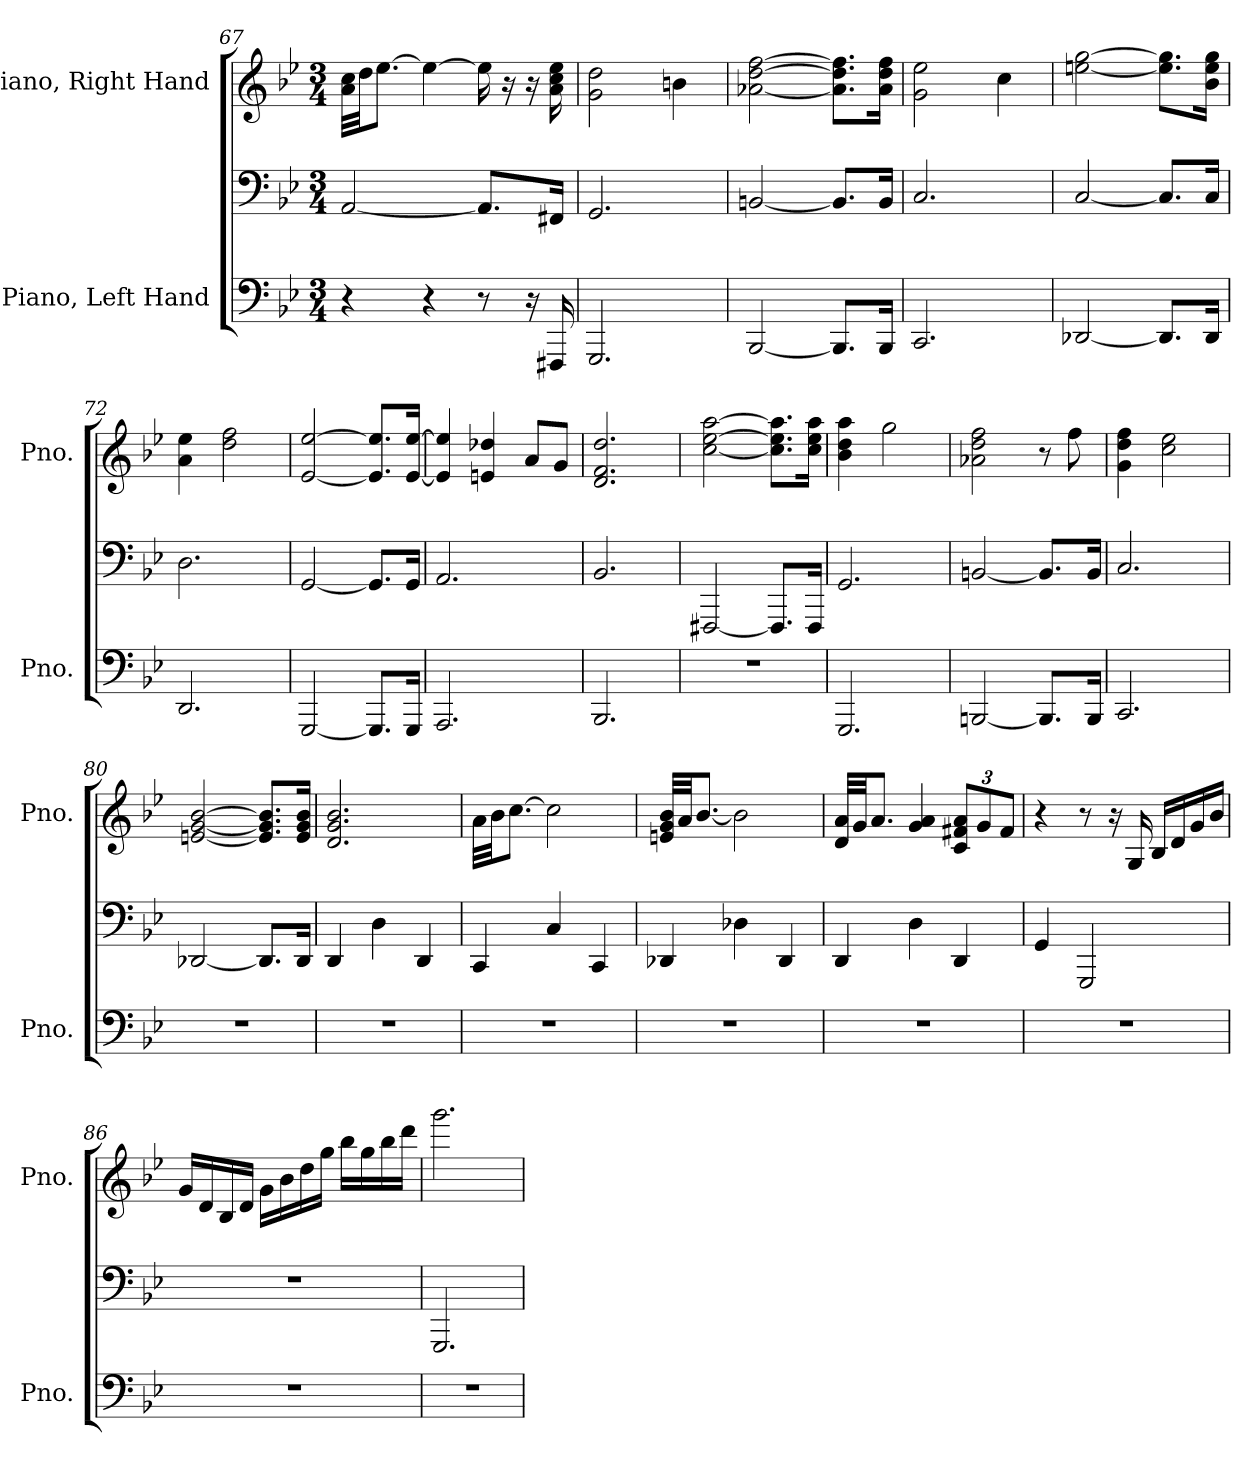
**kern	**kern	**kern
*part2	*part2	*part1
*staff3	*staff2	*staff1
*I"Piano, Left Hand	*	*I"Piano, Right Hand
*I'Pno.	*	*I'Pno.
!!LO:PB:g=z
*clefF4	*clefF4	*clefG2
*k[b-e-]	*k[b-e-]	*k[b-e-]
*M3/4	*M3/4	*M3/4
=67	=67	=67
4r	[2AA/	32a\ 32cc\LLL
.	.	32dd\JJ
.	.	[8.ee-\J
4r	.	4ee-\_
8r	8.AA/L]	16ee-\]
.	.	16r
16r	.	16r
16FFF#X/	16FF#X/Jk	16a\ 16cc\ 16ee-\
=68	=68	=68
2.GGG/	2.GG/	2g\ 2dd\
.	.	4bn\
=69	=69	=69
[2BBB-/	[2BBn/	[2a-X\ [2dd\ [2ff\
8.BBB-/L]	8.BB/L]	8.a-\] 8.dd\] 8.ff\]L
16BBB-/Jk	16BB/Jk	16a-\ 16dd\ 16ff\Jk
=70	=70	=70
2.CC/	2.C/	2g\ 2ee-\
.	.	4cc\
=71	=71	=71
[2DD-X/	[2C/	[2een\ [2gg\
8.DD-/L]	8.C/L]	8.ee\] 8.gg\]L
16DD-/Jk	16C/Jk	16b-\ 16ee\ 16gg\Jk
=72	=72	=72
2.DD/	2.D\	4a\ 4ee-\
.	.	2dd\ 2ff\
=73	=73	=73
[2GGG/	[2GG/	[2e-/ [2ee-/
8.GGG/L]	8.GG/L]	8.e-/] 8.ee-/]L
16GGG/Jk	16GG/Jk	[16e-/ [16ee-/Jk
!!LO:LB:g=z
=74	=74	=74
2.AAA/	2.AA/	4e-/] 4ee-/]
.	.	4en/ 4dd-X/
.	.	8a/L
.	.	8g/J
=75	=75	=75
2.BBB-/	2.BB-/	2.d/ 2.f/ 2.dd/
=76	=76	=76
2.r	[2FFF#X/	[2cc\ [2ee-\ [2aa\
.	8.FFF#/L]	8.cc\] 8.ee-\] 8.aa\]L
.	16FFF#/Jk	16cc\ 16ee-\ 16aa\Jk
=77	=77	=77
2.GGG/	2.GG/	4b-\ 4dd\ 4aa\
.	.	2gg\
=78	=78	=78
[2BBBn/	[2BBn/	2a-X\ 2dd\ 2ff\
8.BBB/L]	8.BB/L]	8r
.	.	8ff\
16BBB/Jk	16BB/Jk	.
=79	=79	=79
2.CC/	2.C/	4g\ 4dd\ 4ff\
.	.	2cc\ 2ee-\
=80	=80	=80
2.r	[2DD-X/	[2en/ [2g/ [2b-/
.	8.DD-/L]	8.e/] 8.g/] 8.b-/]L
.	16DD-/Jk	16e/ 16g/ 16b-/Jk
=81	=81	=81
2.r	4DD/	2.d/ 2.g/ 2.b-/
.	4D\	.
.	4DD/	.
=82	=82	=82
2.r	4CC/	32a\LLL
.	.	32b-\JJ
.	.	[8.cc\J
.	4C/	2cc\]
.	4CC/	.
!!LO:LB:g=z
=83	=83	=83
2.r	4DD-X/	32en/ 32g/ 32b-/LLL
.	.	32a/JJ
.	.	[8.b-/J
.	4D-X\	2b-\]
.	4DD-/	.
=84	=84	=84
2.r	4DD/	32d/ 32a/LLL
.	.	32g/JJ
.	.	8.a/J
.	4D\	4g/ 4a/
*	*	*Xbrackettup
.	4DD/	12c/ 12f#X/ 12a/L
.	.	12g/
.	.	12f#/J
=85	=85	=85
2.r	4GG/	4r
.	2GGG/	8r
.	.	16r
.	.	16G/
.	.	16B-/LL
.	.	16d/
.	.	16g/
.	.	16b-/JJ
=86	=86	=86
2.r	2.r	16g/LL
.	.	16d/
.	.	16B-/
.	.	16d/JJ
.	.	16g\LL
.	.	16b-\
.	.	16dd\
.	.	16gg\JJ
.	.	16bb-\LL
.	.	16gg\
.	.	16bb-\
.	.	16ddd\JJ
=87	=87	=87
2.r	2.GGG/	2.ggg\
=	=	=
*-	*-	*-
